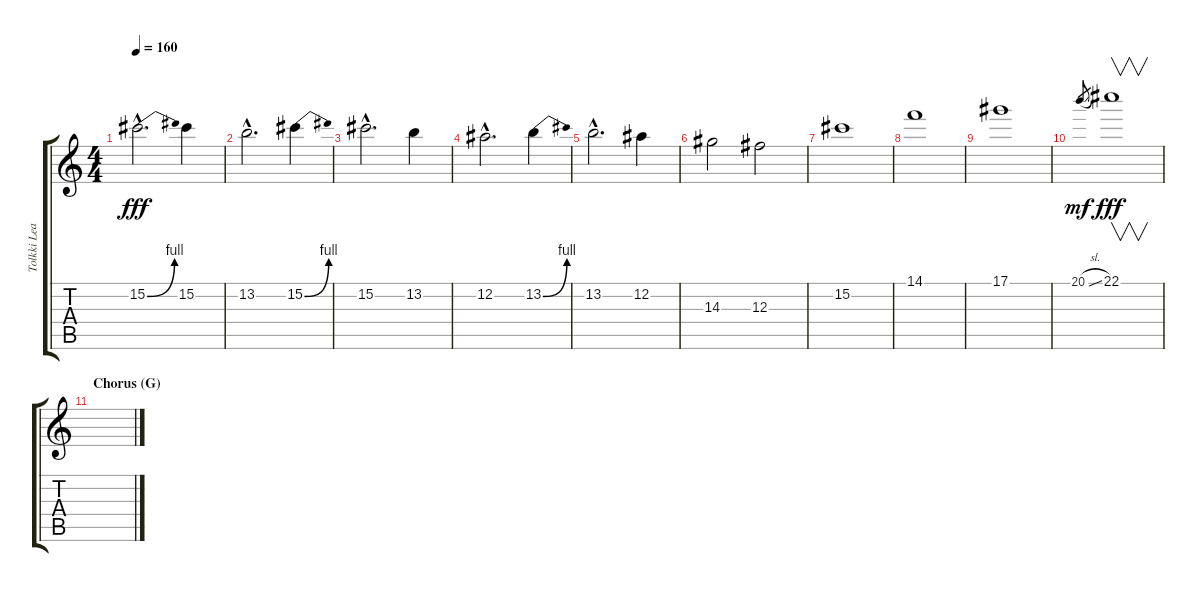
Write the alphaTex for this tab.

\track ("Tolkki Lead" "Tolkki Lea") {instrument overdrivenguitar}
\staff {score tabs}
\tuning (Eb4 Bb3 Gb3 Db3 Ab2 Eb2) {hide}
\ts (4 4)
\tempo 160
\clef g2
\ks c
15.2{be (bend 0 0 60 4) hac}.2{d dy fff} 15.2.4 |
13.2{hac}.2{d} 15.2{be (bend 0 0 60 4)}.4 |
15.2{hac}.2{d} 13.2.4 |
12.2{hac}.2{d} 13.2{be (bend 0 0 60 4)}.4 |
13.2{hac}.2{d} 12.2.4 |
14.3.2 12.3.2 |
15.2.1 |
14.1.1 |
17.1.1 |
20.1{sl}.8{gr dy mf} 22.1.1{v dy fff} |
\section ("" "Chorus (G)")
